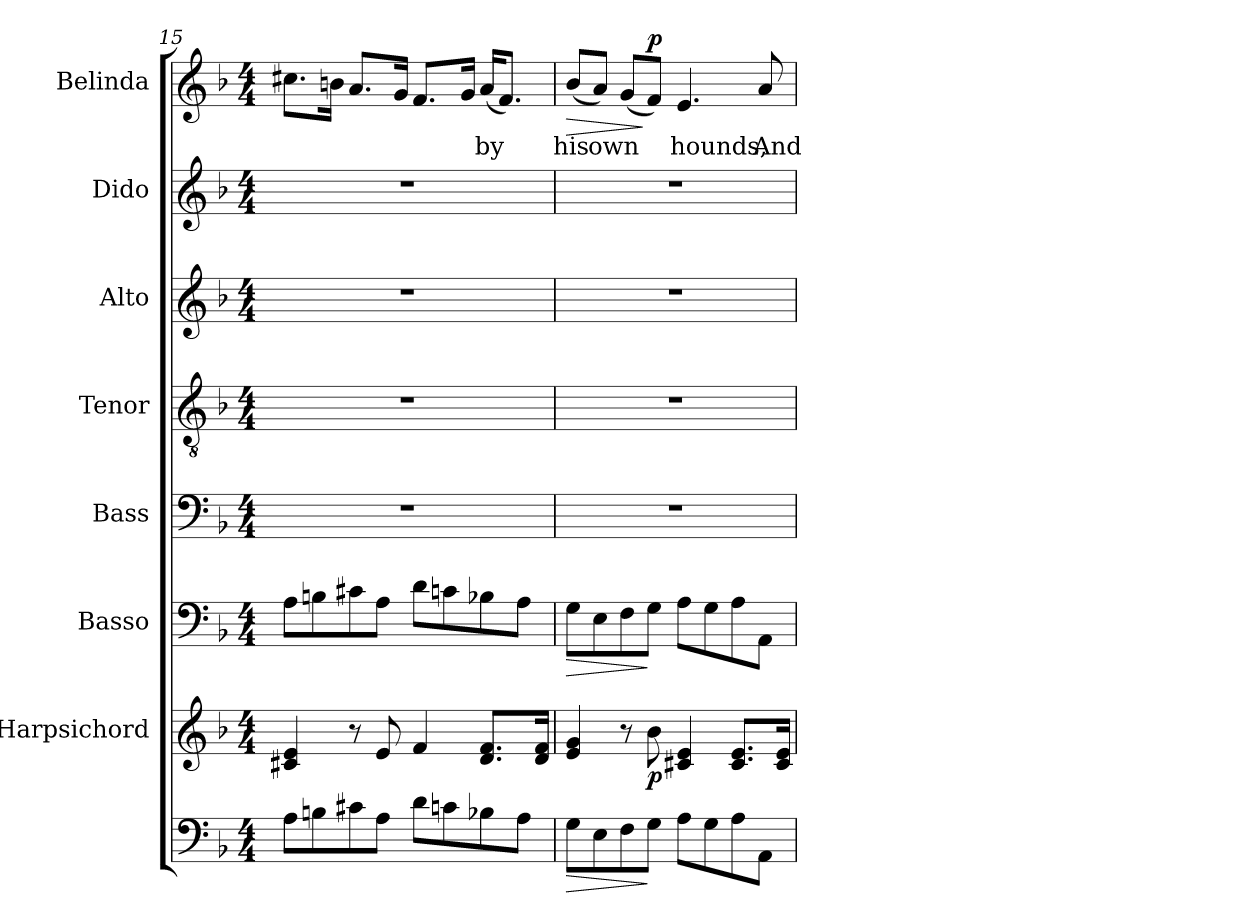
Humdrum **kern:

**kern	**dynam	**kern	**dynam	**kern	**dynam	**kern	**kern	**kern	**kern	**kern	**text	**dynam
*part8	*part8	*part7	*part7	*part6	*part6	*part5	*part4	*part3	*part2	*part1	*part1	*part1
*staff8	*staff8	*staff7	*staff7	*staff6	*staff6	*staff5	*staff4	*staff3	*staff2	*staff1	*staff1	*staff1
*	*	*I"Harpsichord	*	*I"Basso	*	*I"Bass	*I"Tenor	*I"Alto	*I"Dido	*I"Belinda	*	*
*	*	*	*	*	*	*I'B.	*I'T.	*I'A.	*	*	*	*
!!LO:PB:g=z
*clefF4	*	*clefG2	*	*clefF4	*	*clefF4	*clefGv2	*clefG2	*clefG2	*clefG2	*	*
*	*	*	*	*	*	*	*ITrd7c12	*	*	*	*	*
*k[b-]	*	*k[b-]	*	*k[b-]	*	*k[b-]	*k[b-]	*k[b-]	*k[b-]	*k[b-]	*	*
*F:	*	*F:	*	*F:	*	*F:	*F:	*F:	*F:	*F:	*	*
*M4/4	*	*M4/4	*	*M4/4	*	*M4/4	*M4/4	*M4/4	*M4/4	*M4/4	*	*
=15	=15	=15	=15	=15	=15	=15	=15	=15	=15	=15	=15	=15
8Ai\L	.	4c#Xi/ 4ei	.	8Ai\L	.	1r	1r	1r	1r	8.cc#Xi\L	.	.
8Bni\	.	.	.	8Bni\	.	.	.	.	.	.	.	.
.	.	.	.	.	.	.	.	.	.	16bni\Jk	.	.
8c#Xi\	.	8r	.	8c#Xi\	.	.	.	.	.	8.ai/L	.	.
8Ai\J	.	8ei/	.	8Ai\J	.	.	.	.	.	.	.	.
.	.	.	.	.	.	.	.	.	.	16gi/Jk	.	.
8di\L	.	4fi/	.	8di\L	.	.	.	.	.	8.fi/L	.	.
8cni\	.	.	.	8cni\	.	.	.	.	.	.	.	.
.	.	.	.	.	.	.	.	.	.	16gi/Jk	.	.
!	!	!	!	!	!	!	!	!	!	!	!LO:LY:b:color=#000000	!
8B-Xi\	.	8.di/ 8.fiL	.	8B-Xi\	.	.	.	.	.	(16ai/KL	by	.
.	.	.	.	.	.	.	.	.	.	8.fi/J)	.	.
8Ai\J	.	.	.	8Ai\J	.	.	.	.	.	.	.	.
.	.	16di/ 16fiJk	.	.	.	.	.	.	.	.	.	.
=16	=16	=16	=16	=16	=16	=16	=16	=16	=16	=16	=16	=16
!	!LO:HP:b	!	!	!	!LO:HP:b	!	!	!	!	!	!	!
!	!	!	!	!	!	!	!	!	!	!	!LO:LY:b:color=#000000	!LO:HP:b
8Gi\L	>	4ei/ 4gi	.	8Gi\L	>	1r	1r	1r	1r	(8b-i/L	his	>
!	!	!	!	!	!	!	!	!	!	!	!LO:LY:b:color=#000000	!
8Ei\	.	.	.	8Ei\	.	.	.	.	.	8ai/J)	own	.
8Fi\	.	8r	.	8Fi\	.	.	.	.	.	(8gi/L	.	.
8Gi\J	]	8b-i\	p	8Gi\J	]	.	.	.	.	8fi/J)	.	] p
!	!	!	!	!	!	!	!	!	!	!	!LO:LY:b:color=#000000	!
8Ai\L	.	4c#Xi/ 4ei	.	8Ai\L	.	.	.	.	.	4.ei/	hounds,	.
8Gi\	.	.	.	8Gi\	.	.	.	.	.	.	.	.
8Ai\	.	8.c#i/ 8.eiL	.	8Ai\	.	.	.	.	.	.	.	.
!	!	!	!	!	!	!	!	!	!	!	!LO:LY:b:color=#000000	!
8AAi\J	.	.	.	8AAi\J	.	.	.	.	.	8ai/	And	.
.	.	16c#i/ 16eiJk	.	.	.	.	.	.	.	.	.	.
=	=	=	=	=	=	=	=	=	=	=	=	=
*-	*-	*-	*-	*-	*-	*-	*-	*-	*-	*-	*-	*-
